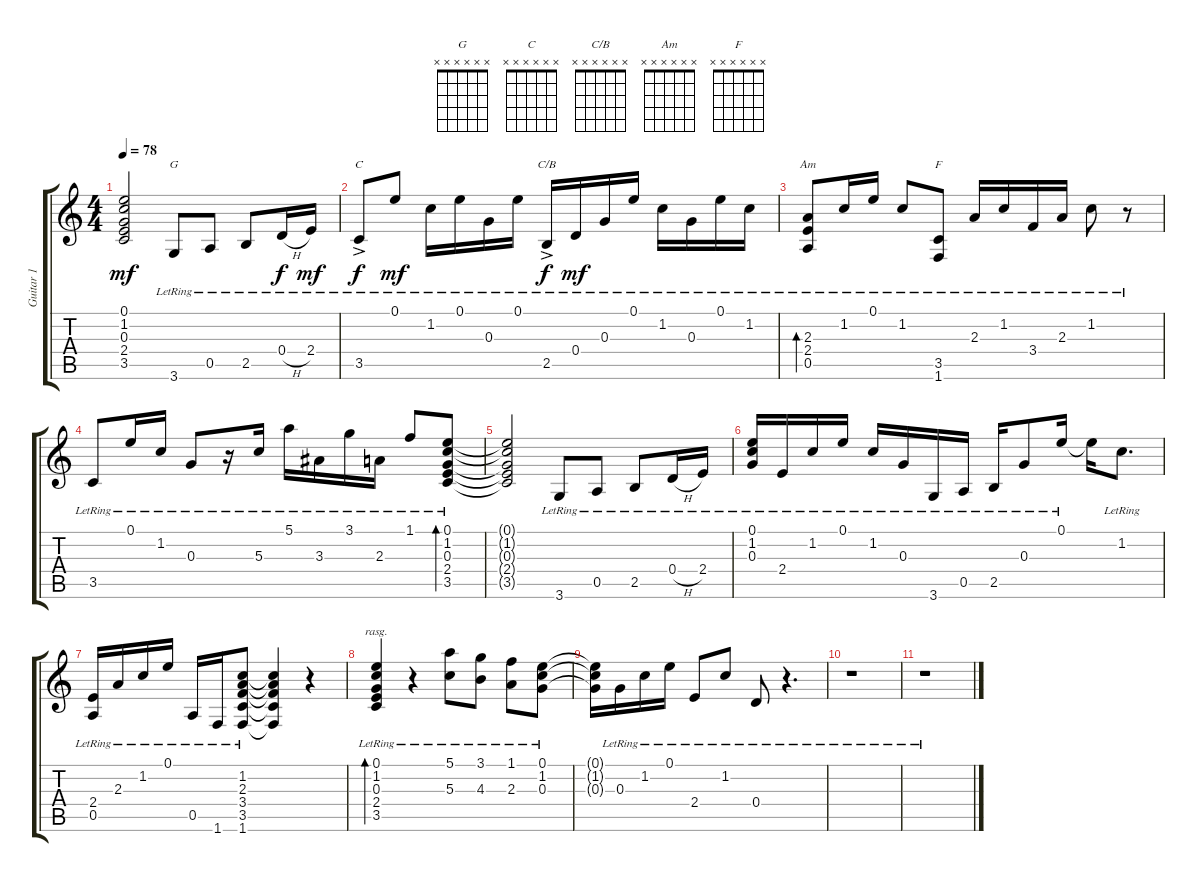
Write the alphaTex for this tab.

\track ("Guitar 1" "Guitar 1") {instrument electricguitarjazz}
\staff {score tabs}
\tuning (E4 B3 G3 D3 A2 E2) {hide}
\chord ("G" x x x x x x)
\chord ("C" x x x x x x)
\chord ("C/B" x x x x x x)
\chord ("Am" x x x x x x)
\chord ("F" x x x x x x)
\ts (4 4)
\tempo 78
\clef g2
\ks c
(0.1{t} 1.2{t} 0.3{t} 2.4{t} 3.5{t}).2{dy mf} 3.6{lr}.8{ch "G"} 0.5{lr}.8 2.5{lr}.8 0.4{h lr}.16{dy f} 2.4{lr}.16{dy mf} |
3.5{ac lr}.8{ch "C" dy f} 0.1{lr}.8{dy mf} 1.2{lr}.16 0.1{lr}.16 0.3{lr}.16 0.1{lr}.16 2.5{ac lr}.16{ch "C/B" dy f} 0.4{lr}.16{dy mf} 0.3{lr}.16 0.1{lr}.16 1.2{lr}.16 0.3{lr}.16 0.1{lr}.16 1.2{lr}.16 |
(2.3{lr} 2.4{lr} 0.5{lr}).8{bd 30 ch "Am"} 1.2{lr}.16 0.1{lr}.16 1.2{lr}.8 (3.5{lr} 1.6{lr}).8{ch "F"} 2.3{lr}.16 1.2{lr}.16 3.4{lr}.16 2.3{lr}.16 1.2{lr}.8 r.8 |
3.5{lr}.8 0.1{lr}.16 1.2{lr}.16 0.3{lr}.8 r.16 5.3{lr}.16 5.1{lr}.16 3.3{lr}.16 3.1{lr}.16 2.3{lr}.16 1.1{lr}.8 (0.1{lr} 1.2{lr} 0.3{lr} 2.4{lr} 3.5{lr}).8{bd 30} |
(0.1{t} 1.2{t} 0.3{t} 2.4{t} 3.5{t}).2 3.6{lr}.8 0.5{lr}.8 2.5{lr}.8 0.4{h lr}.16 2.4{lr}.16 |
(0.1{lr} 1.2{lr} 0.3{lr}).16 2.4{lr}.16 1.2{lr}.16 0.1{lr}.16 1.2{lr}.16 0.3{lr}.16 3.6{lr}.16 0.5{lr}.16 2.5{lr}.16 0.3{lr}.8 0.1{lr}.16 0.1{t}.16 1.2{lr}.8{d} |
(2.4{lr} 0.5{lr}).16 2.3{lr}.16 1.2{lr}.16 0.1{lr}.16 0.5{lr}.16 1.6{lr}.16 (1.2{lr} 2.3{lr} 3.4{lr} 3.5{lr} 1.6{lr}).8 (1.2{t} 2.3{t} 3.4{t} 3.5{t} 1.6{t}).4 r.4 |
(0.1{lr} 1.2{lr} 0.3{lr} 2.4{lr} 3.5{lr}).4{bd 60 rasg ii} r.4 (5.1{lr} 5.3{lr}).8 (3.1{lr} 4.3{lr}).8 (1.1{lr} 2.3{lr}).8 (0.1{lr} 1.2{lr} 0.3{lr}).8 |
(0.1{t} 1.2{t} 0.3{t}).16 0.3{lr}.16 1.2{lr}.16 0.1{lr}.16 2.4{lr}.8 1.2{lr}.8 0.4{lr}.8 r.4{d} |
r.1 |
r.1
